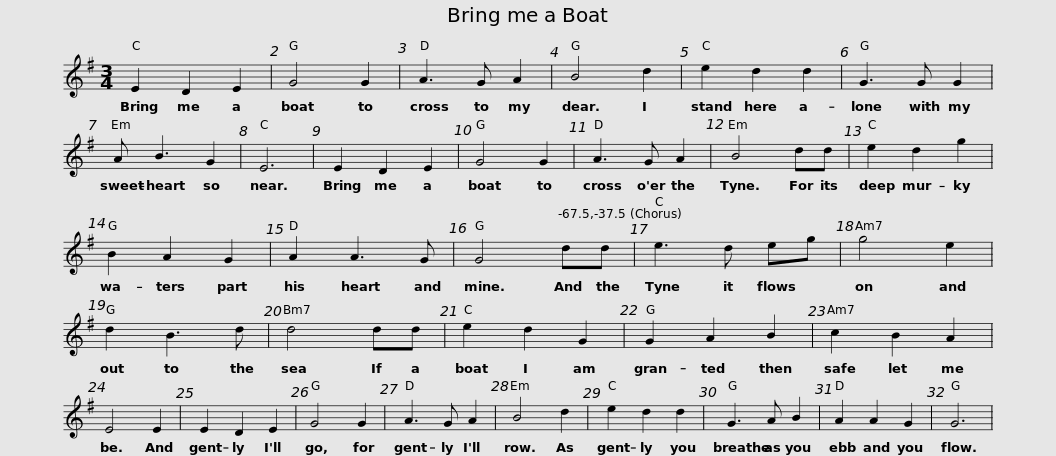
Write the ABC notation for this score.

X:1
L:1/8
M:3/4
I:linebreak $
K:G
V:1 treble
V:1
 E2 D2 E2 | G4 G2 | A3 G A2 | B4 d2 | e2 d2 d2 | %5
 G3 G G2 | A B3 G2 | E6 |$ E2 D2 E2 | G4 G2 | %10
 A3 G A2 | B4 dd | e2 d2 g2 | B2 A2 G2 | A2 A3 G |$ %15
 G4 dd |$ e3 d eg | g4 e2 | d2 B3 d | d4 dd | %20
 e2 d2 G2 | G2 A2 B2 | c2 B2 A2 | E4 E2 |$ E2 D2 E2 | %25
 G4 G2 | A3 G A2 | B4 d2 | e2 d2 d2 | G3 A B2 | %30
 A2 A2 G2 | G6 | %32
